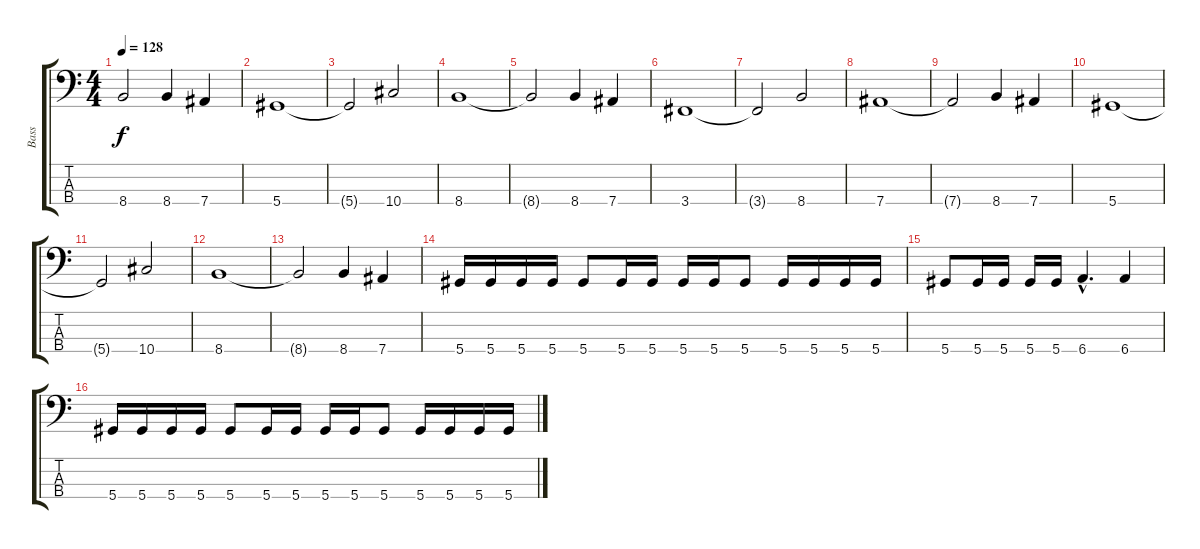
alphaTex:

\track ("Bass" "Bass") {instrument electricbassfinger}
\staff {score tabs}
\tuning (Gb2 Db2 Ab1 Eb1) {hide}
\ts (4 4)
\tempo 128
\clef f4
\ks c
8.4{t}.2{dy f} 8.4.4 7.4.4 |
5.4.1 |
5.4{t}.2 10.4.2 |
8.4.1 |
8.4{t}.2 8.4.4 7.4.4 |
3.4.1 |
3.4{t}.2 8.4.2 |
7.4.1 |
7.4{t}.2 8.4.4 7.4.4 |
5.4.1 |
5.4{t}.2 10.4.2 |
8.4.1 |
8.4{t}.2 8.4.4 7.4.4 |
5.4.16 5.4.16 5.4.16 5.4.16 5.4.8 5.4.16 5.4.16 5.4.16 5.4.16 5.4.8 5.4.16 5.4.16 5.4.16 5.4.16 |
5.4.8 5.4.16 5.4.16 5.4.16 5.4.16 6.4{hac}.4{d} 6.4.4 |
5.4.16 5.4.16 5.4.16 5.4.16 5.4.8 5.4.16 5.4.16 5.4.16 5.4.16 5.4.8 5.4.16 5.4.16 5.4.16 5.4.16
